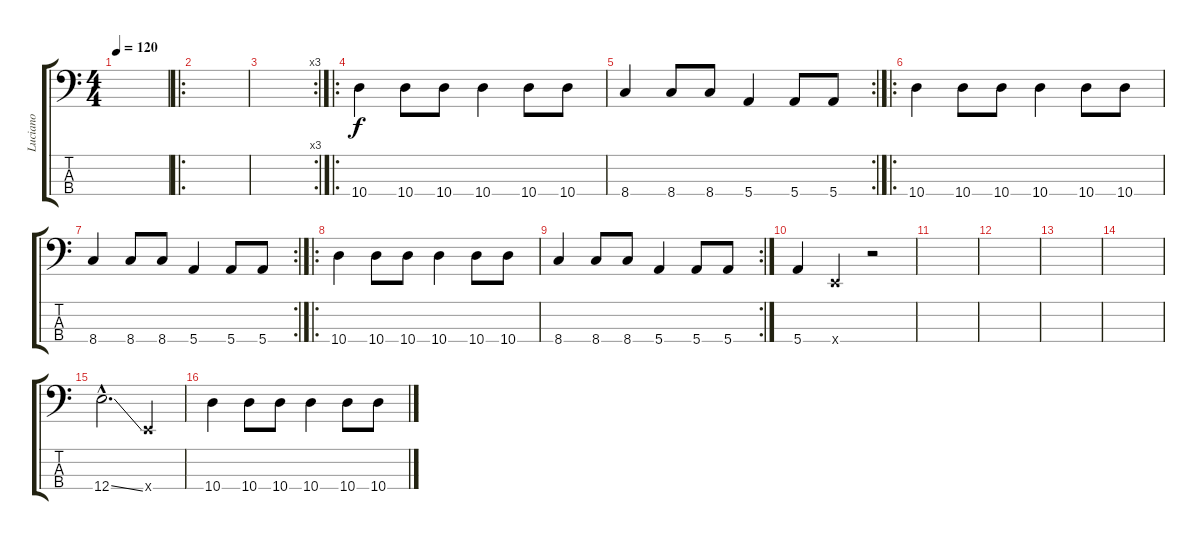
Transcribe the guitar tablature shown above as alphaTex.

\track ("Luciano" "Luciano") {instrument electricbassfinger}
\staff {score tabs}
\tuning (G2 D2 A1 E1) {hide}
\ts (4 4)
\tempo 120
\clef f4
\ks c
|
\ro
|
\rc 3
|
\ro
10.4.4 10.4.8 10.4.8 10.4.4 10.4.8 10.4.8 |
\rc 2
8.4.4 8.4.8 8.4.8 5.4.4 5.4.8 5.4.8 |
\ro
10.4.4 10.4.8 10.4.8 10.4.4 10.4.8 10.4.8 |
\rc 2
8.4.4 8.4.8 8.4.8 5.4.4 5.4.8 5.4.8 |
\ro
10.4.4 10.4.8 10.4.8 10.4.4 10.4.8 10.4.8 |
\rc 2
8.4.4 8.4.8 8.4.8 5.4.4 5.4.8 5.4.8 |
5.4.4 0.4{x}.4 r.2 |
|
|
|
|
12.4{ss hac}.2{d} 0.4{x}.4 |
10.4.4 10.4.8 10.4.8 10.4.4 10.4.8 10.4.8
